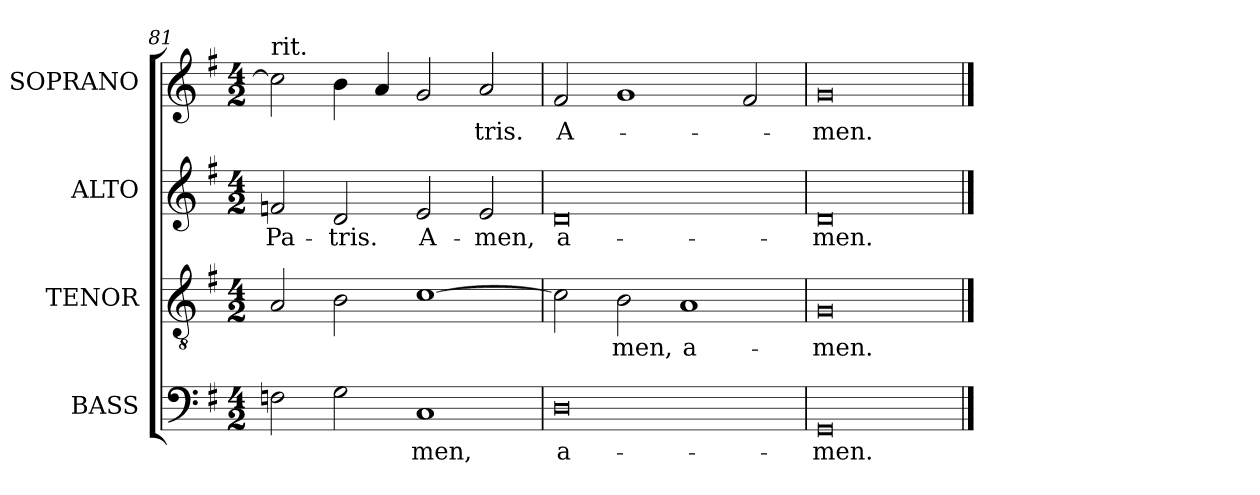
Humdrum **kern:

**kern	**text	**kern	**text	**kern	**text	**kern	**text
*part4	*part4	*part3	*part3	*part2	*part2	*part1	*part1
*staff4	*staff4	*staff3	*staff3	*staff2	*staff2	*staff1	*staff1
*I"BASS	*	*I"TENOR	*	*I"ALTO	*	*I"SOPRANO	*
*I'B.	*	*I'T.	*	*I'A.	*	*I'S.	*
*clefF4	*	*clefGv2	*	*clefG2	*	*clefG2	*
*	*	*ITrd7c12	*	*	*	*	*
*k[f#]	*	*k[f#]	*	*k[f#]	*	*k[f#]	*
*G:	*	*G:	*	*G:	*	*G:	*
*M4/2	*	*M4/2	*	*M4/2	*	*M4/2	*
=81	=81	=81	=81	=81	=81	=81	=81
!	!	!	!	!	!	!LO:TX:t=rit.	!
!	!	!	!	!	!LO:LY:b:color=#000000	!	!
2Fni\	.	2AAi/	.	2fni/	Pa-	2cci\]	.
!	!	!	!	!	!LO:LY:b:color=#000000	!	!
2Gi\	.	2BBi\	.	2di/	-tris.	4bi\	.
.	.	.	.	.	.	4ai/	.
!	!LO:LY:b:color=#000000	!	!	!	!	!	!
!	!	!	!	!	!LO:LY:b:color=#000000	!	!
1Ci	-men,	[1Ci	.	2ei/	A-	2gi/	.
!	!	!	!	!	!LO:LY:b:color=#000000	!	!
!	!	!	!	!	!	!	!LO:LY:b:color=#000000
.	.	.	.	2ei/	-men,	2ai/	-tris.
=82	=82	=82	=82	=82	=82	=82	=82
!	!LO:LY:b:color=#000000	!	!	!	!	!	!
!	!	!	!	!	!LO:LY:b:color=#000000	!	!
!	!	!	!	!	!	!	!LO:LY:b:color=#000000
0Di	a-	2Ci\]	.	0di	a-	2f#i/	A-
!	!	!	!LO:LY:b:color=#000000	!	!	!	!
.	.	2BBi\	-men,	.	.	1gi	.
!	!	!	!LO:LY:b:color=#000000	!	!	!	!
.	.	1AAi	a-	.	.	.	.
.	.	.	.	.	.	2f#i/	.
=83	=83	=83	=83	=83	=83	=83	=83
!	!LO:LY:b:color=#000000	!	!	!	!	!	!
!	!	!	!LO:LY:b:color=#000000	!	!	!	!
!	!	!	!	!	!LO:LY:b:color=#000000	!	!
!	!	!	!	!	!	!	!LO:LY:b:color=#000000
0GGi	-men.	0GGi	-men.	0di	-men.	0gi	-men.
==	==	==	==	==	==	==	==
*-	*-	*-	*-	*-	*-	*-	*-
